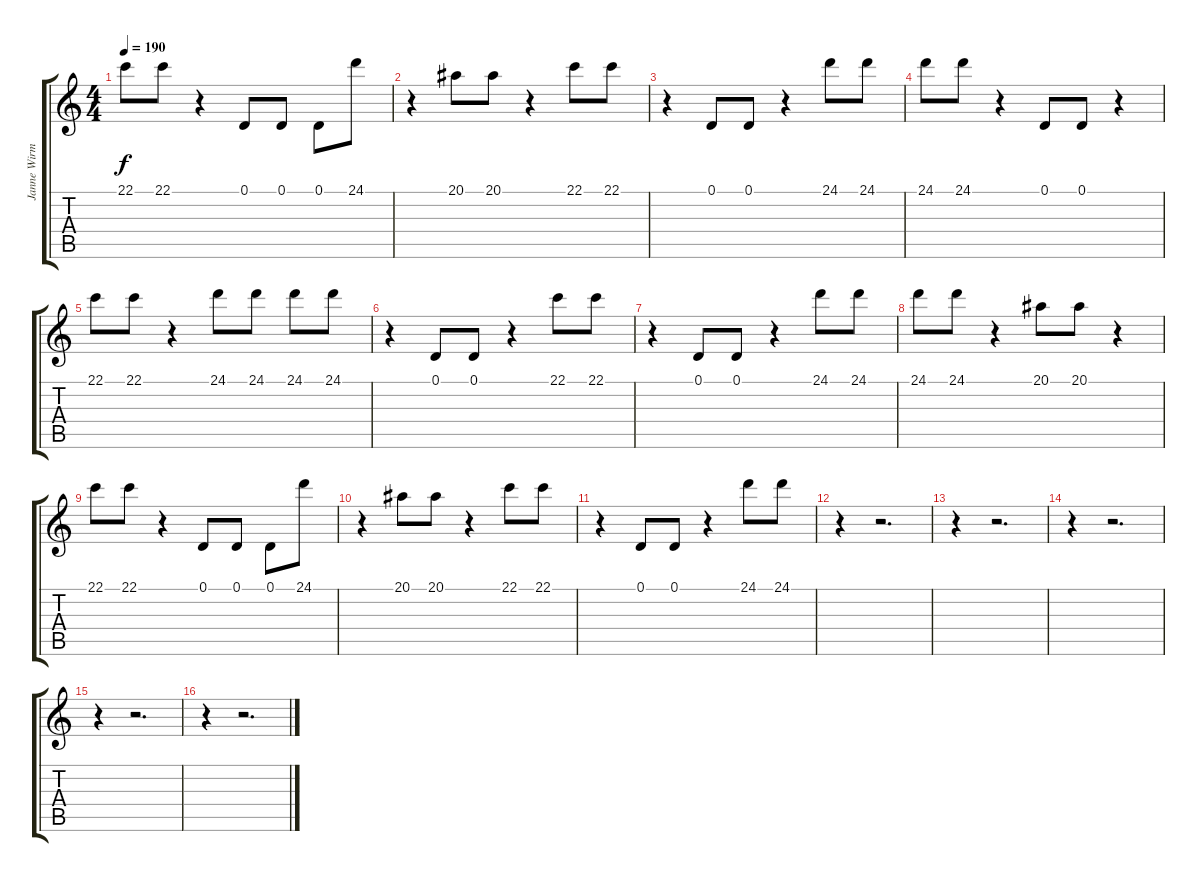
\track ("Janne Wirman" "Janne Wirm") {instrument stringensemble1}
\staff {score tabs}
\tuning (D4 A3 F3 C3 G2 D2) {hide}
\ts (4 4)
\tempo 190
\clef g2
\ks c
22.1.8{dy f} 22.1.8 r.4 0.1.8 0.1.8 0.1.8 24.1.8 |
r.4 20.1.8 20.1.8 r.4 22.1.8 22.1.8 |
r.4 0.1.8 0.1.8 r.4 24.1.8 24.1.8 |
24.1.8 24.1.8 r.4 0.1.8 0.1.8 r.4 |
22.1.8 22.1.8 r.4 24.1.8 24.1.8 24.1.8 24.1.8 |
r.4 0.1.8 0.1.8 r.4 22.1.8 22.1.8 |
r.4 0.1.8 0.1.8 r.4 24.1.8 24.1.8 |
24.1.8 24.1.8 r.4 20.1.8 20.1.8 r.4 |
22.1.8 22.1.8 r.4 0.1.8 0.1.8 0.1.8 24.1.8 |
r.4 20.1.8 20.1.8 r.4 22.1.8 22.1.8 |
r.4 0.1.8 0.1.8 r.4 24.1.8 24.1.8 |
r.4 r.2{d} |
r.4 r.2{d} |
r.4 r.2{d} |
r.4 r.2{d} |
r.4 r.2{d}
